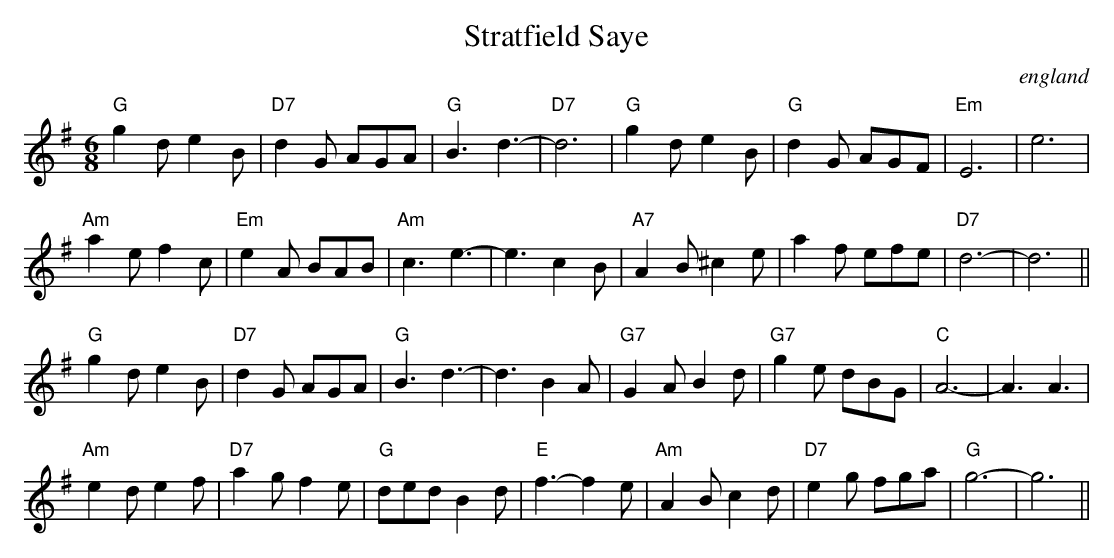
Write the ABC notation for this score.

X:1
T:Stratfield Saye
O:england
M:6/8
K:G
"G"g2d e2B|"D7"d2G AGA|"G"B3 d3-|"D7"d6|"G"g2d e2B|"G"d2G AGF|"Em"E6|e6|
"Am"a2e f2c|"Em"e2A BAB|"Am"c3 e3-|e3 c2B|"A7"A2B ^c2e|a2f efe|"D7"d6-|d6||
"G"g2d e2B|"D7"d2G AGA|"G"B3 d3-|d3 B2A|"G7"G2A B2d|"G7"g2e dBG|"C"A6-|A3 A3|
"Am"e2d e2f|"D7"a2g f2e|"G"ded B2d|"E"f3 -f2e|"Am"A2B c2d|"D7"e2g fga|"G"g6-|\
g6||
